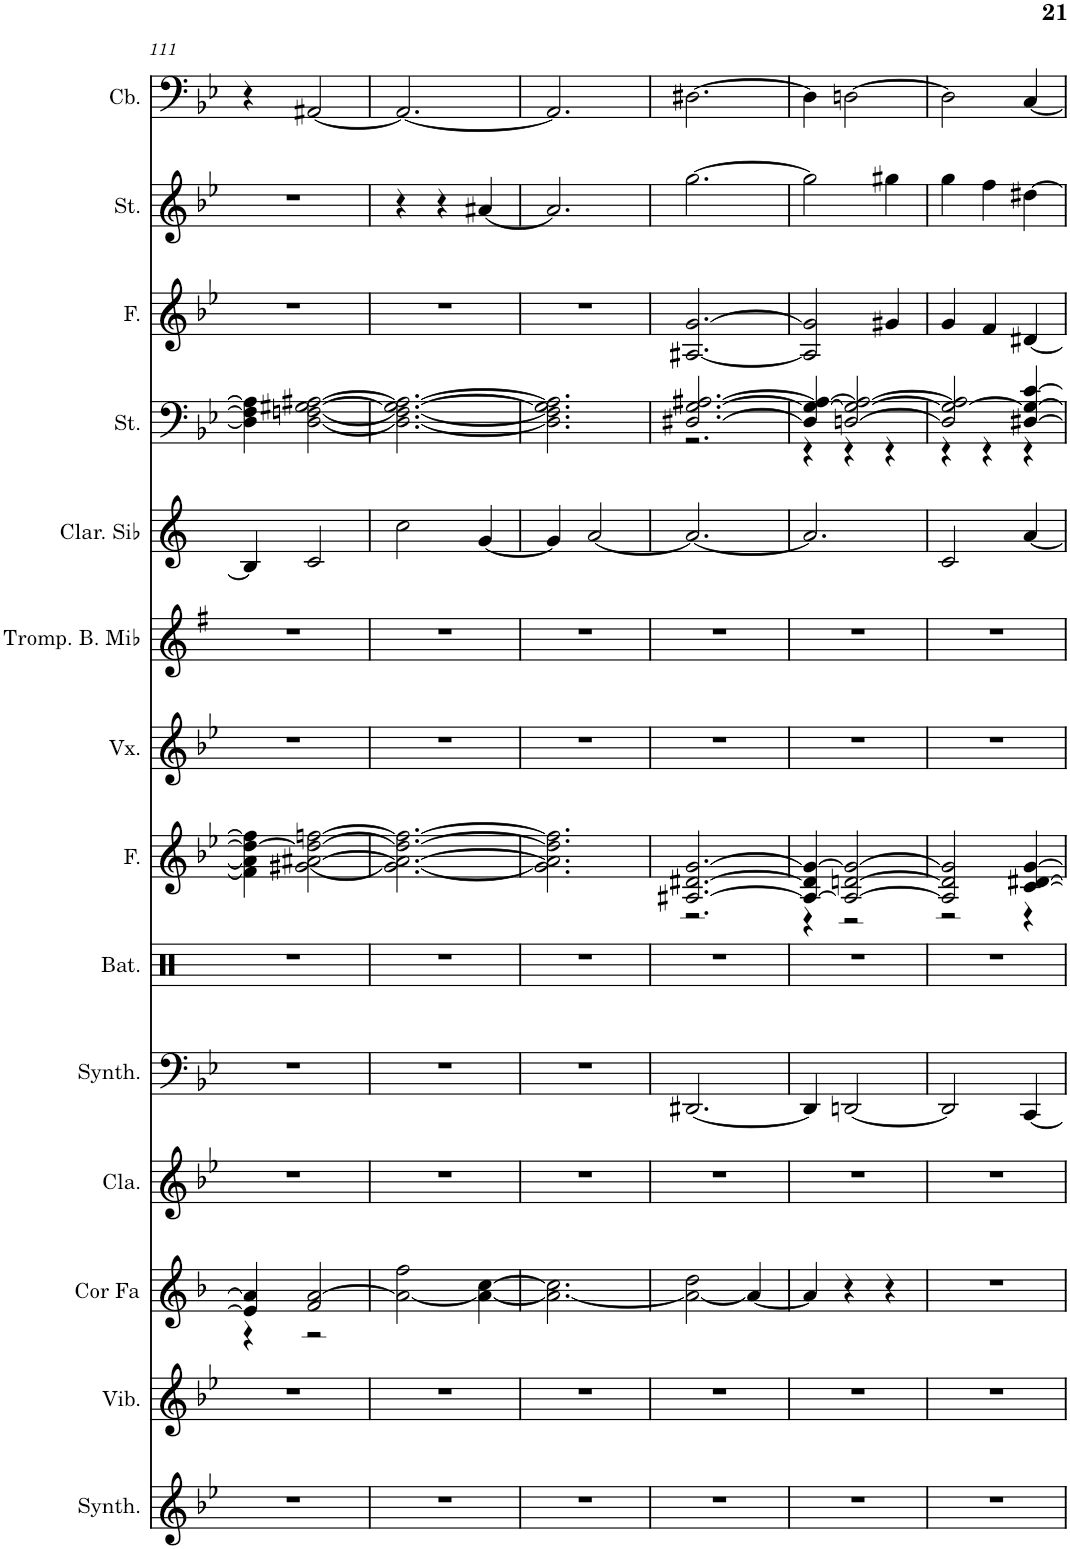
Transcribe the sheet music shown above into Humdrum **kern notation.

**kern	**kern	**kern	**kern	**kern	**kern	**kern	**kern	**kern	**kern	**kern	**kern	**kern	**kern
*part14	*part13	*part12	*part11	*part10	*part9	*part8	*part7	*part6	*part5	*part4	*part3	*part2	*part1
*staff14	*staff13	*staff12	*staff11	*staff10	*staff9	*staff8	*staff7	*staff6	*staff5	*staff4	*staff3	*staff2	*staff1
*I"Synthétiseur de cuivres, Synbras2	*I"Vibraphone, Vibes	*I"Cor en Fa, Fr.horn	*I"Clavecin, Harpsi	*I"Synthétiseur Pad, Warm pad	*I"Batterie, Orch.dr	*I"Femmes, Choir ah	*I"Voix, Syn vox	*I"Trompette Basse en Mib, Trumpet	*I"Clarinette en Sib	*I"Cordes, Slow str	*I"Femmes, Melody	*I"Cordes, Slow str	*I"Contrebasse, Acous.bs
*I'Synth.	*I'Vib.	*I'Cor Fa	*I'Cla.	*I'Synth.	*I'Bat.	*I'F.	*I'Vx.	*I'Tromp. B. Mib	*I'Clar. Sib	*I'St.	*I'F.	*I'St.	*I'Cb.
!!LO:PB:g=z
*clefG2	*clefG2	*clefG2	*clefG2	*clefF4	*clefX	*clefG2	*clefG2	*clefG2	*clefG2	*clefF4	*clefG2	*clefG2	*clefF4
*	*	*Trd4c7	*	*	*	*	*	*Trd5c9	*Trd1c2	*	*	*	*Trd7c12
*k[b-e-]	*k[b-e-]	*k[b-]	*k[b-e-]	*k[b-e-]	*k[]	*k[b-e-]	*k[b-e-]	*k[f#]	*k[]	*k[b-e-]	*k[b-e-]	*k[b-e-]	*k[b-e-]
*M3/4	*M3/4	*M3/4	*M3/4	*M3/4	*M3/4	*M3/4	*M3/4	*M3/4	*M3/4	*M3/4	*M3/4	*M3/4	*M3/4
=111	=111	=111	=111	=111	=111	=111	=111	=111	=111	=111	=111	=111	=111
*	*	*^	*	*	*	*	*	*	*	*	*	*	*
2.r	2.r	4e/] 4a/]	4r	2.r	2.r	2.r	4f#\] 4a\] 4dd\_ 4ff#\]	2.r	2.r	4B/]	4D\] 4F#\] 4A\]	2.r	2.r	4r
.	.	2f/ [2a/	2r	.	.	.	[2g#X\ [2a#X\ 2dd\_ [2ffn\	.	.	2c/	[2D\ [2Fn\ [2G#X\ [2A#X\	.	.	[2AA#X/
*	*	*v	*v	*	*	*	*	*	*	*	*	*	*	*
=112	=112	=112	=112	=112	=112	=112	=112	=112	=112	=112	=112	=112	=112
2.r	2.r	2a\_ 2ff\	2.r	2.r	2.r	2.g#\_ 2.a#\_ 2.dd\_ 2.ff\_	2.r	2.r	2cc\	2.D\_ 2.F\_ 2.G#\_ 2.A#\_	2.r	4r	2.AA#/_
.	.	.	.	.	.	.	.	.	.	.	.	4r	.
.	.	4a\_ [4cc\	.	.	.	.	.	.	[4g/	.	.	[4a#X/	.
=113	=113	=113	=113	=113	=113	=113	=113	=113	=113	=113	=113	=113	=113
2.r	2.r	2.a\_ 2.cc\]	2.r	2.r	2.r	2.g#\] 2.a#\] 2.dd\] 2.ff\]	2.r	2.r	4g/]	2.D\] 2.F\] 2.G#\] 2.A#\]	2.r	2.a#/]	2.AA#/]
.	.	.	.	.	.	.	.	.	[2a/	.	.	.	.
=114	=114	=114	=114	=114	=114	=114	=114	=114	=114	=114	=114	=114	=114
*	*	*	*	*	*	*^	*	*	*	*^	*	*	*
2.r	2.r	2a\_ 2dd\	2.r	[2.DD#X/	2.r	[2.A#X/ [2.d#X/ [2.g/	2.r	2.r	2.r	2.a/_	[2.D#X/ [2.G/ [2.A#X/	2.r	[2.A#X/ [2.g/	[2.gg\	[2.D#X\
.	.	4a/_	.	.	.	.	.	.	.	.	.	.	.	.	.
=115	=115	=115	=115	=115	=115	=115	=115	=115	=115	=115	=115	=115	=115	=115	=115
2.r	2.r	4a/]	2.r	4DD#/]	2.r	4A#/_ 4d#/] 4g/_	4r	2.r	2.r	2.a/]	4D#/] 4G/_ 4A#/_	4r	2A#/] 2g/]	2gg\]	4D#\]
.	.	4r	.	[2DDn/	.	2A#/_ [2dn/ 2g/_	2r	.	.	.	[2Dn/ 2G/_ 2A#/_	4r	.	.	[2Dn\
.	.	4r	.	.	.	.	.	.	.	.	.	4r	4g#X/	4gg#X\	.
=116	=116	=116	=116	=116	=116	=116	=116	=116	=116	=116	=116	=116	=116	=116	=116
2.r	2.r	2.r	2.r	2DD/]	2.r	2A#/] 2d/] 2g/]	2r	2.r	2.r	2c/	2D/] 2G/_ 2A#/]	4r	4g/	4gg\	2D\]
.	.	.	.	.	.	.	.	.	.	.	.	4r	4f/	4ff\	.
.	.	.	.	[4CC/	.	[4c/ [4d#X/ [4g/	4r	.	.	[4a/	[4D#X/ 4G/_ [4c/	4r	[4d#X/	[4dd#X\	[4C/
*	*	*	*	*	*	*v	*v	*	*	*	*v	*v	*	*	*
=	=	=	=	=	=	=	=	=	=	=	=	=	=
*-	*-	*-	*-	*-	*-	*-	*-	*-	*-	*-	*-	*-	*-
